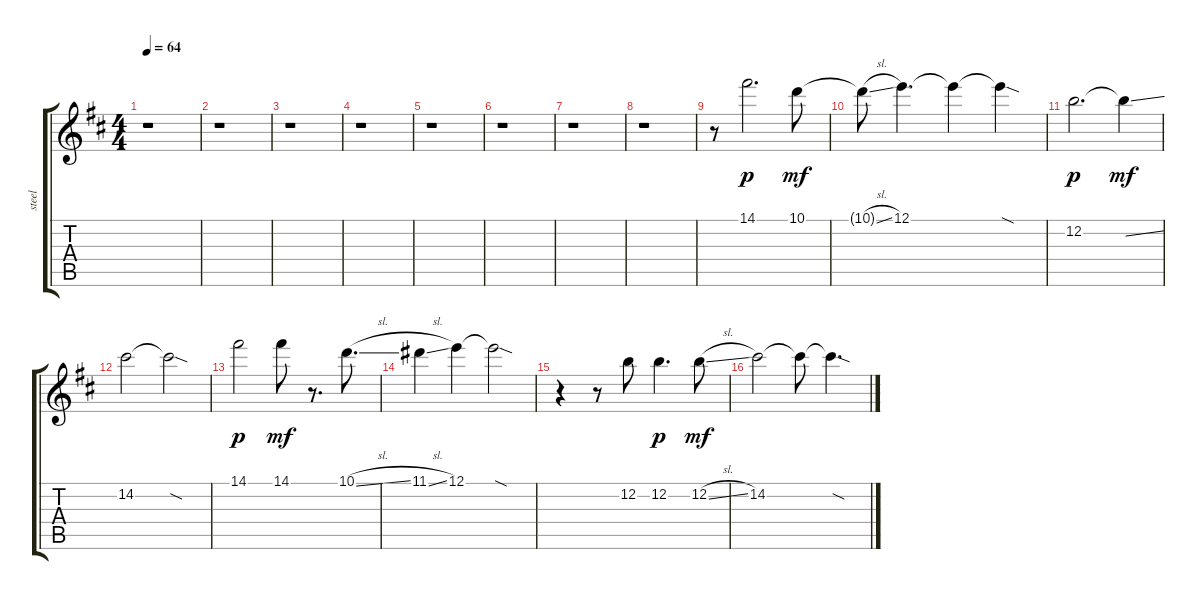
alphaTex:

\track ("steel" "steel") {instrument electricguitarclean}
\staff {score tabs}
\tuning (E4 B3 G3 D3 A2 E2) {hide}
\ts (4 4)
\tempo 64
\clef g2
\ks d
r.1{dy p instrument electricguitarclean} |
r.1 |
r.1 |
r.1 |
r.1 |
r.1 |
r.1 |
r.1 |
r.8 14.1.2{d} 10.1.8{dy mf} |
10.1{sl t}.8 12.1.4{d} 12.1{t}.4 12.1{sod t}.4 |
12.2.2{d dy p} 12.2{ss t}.4{dy mf} |
14.2.2 14.2{sod t}.2 |
14.1.2{dy p} 14.1.8{dy mf} r.8{d} 10.1{sl}.8{d} |
11.1{sl}.4 12.1.4 12.1{sod t}.2 |
r.4 r.8 12.2.8 12.2.4{d dy p} 12.2{sl}.8{dy mf} |
14.2.2 14.2{t}.8 14.2{sod t}.4{d}
